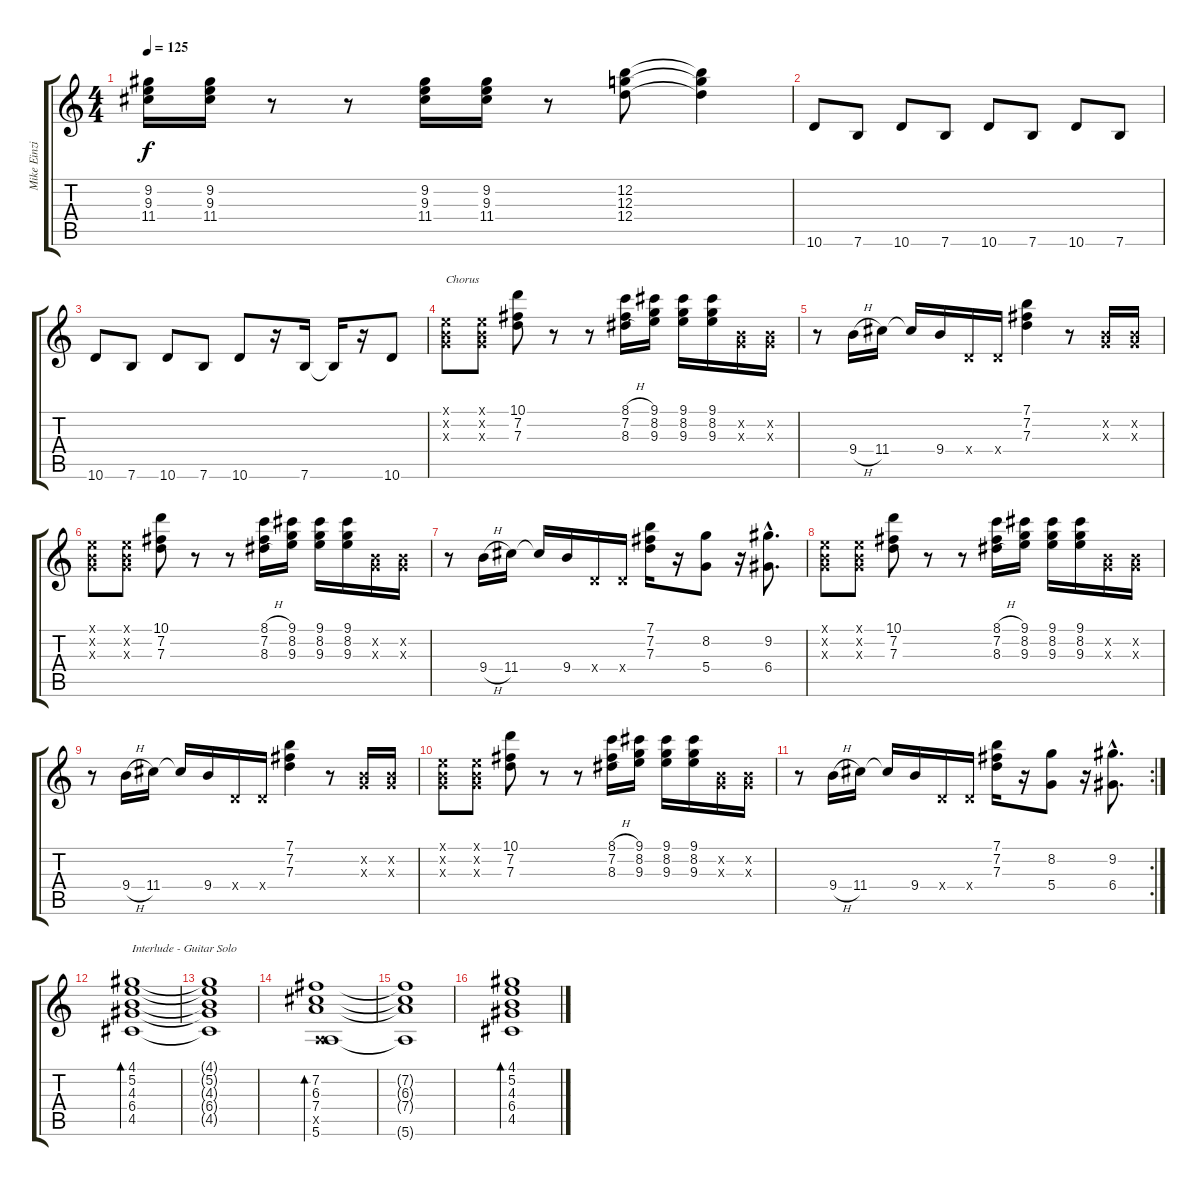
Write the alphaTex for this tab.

\track ("Mike Einziger" "Mike Einzi") {instrument electricguitarclean}
\staff {score tabs}
\tuning (E4 B3 G3 D3 A2 E2) {hide}
\ts (4 4)
\tempo 125
\clef g2
\ks c
(9.2 9.3 11.4).16{dy f} (9.2 9.3 11.4).16 r.8 r.8 (9.2 9.3 11.4).16 (9.2 9.3 11.4).16 r.8 (12.2 12.3 12.4).8 (12.2{t} 12.3{t} 12.4{t}).4 |
10.6.8 7.6.8 10.6.8 7.6.8 10.6.8 7.6.8 10.6.8 7.6.8 |
10.6.8 7.6.8 10.6.8 7.6.8 10.6.8 r.16 7.6.16 7.6{t}.16 r.16 10.6.8 |
(0.1{x} 0.2{x} 0.3{x}).8{txt "Chorus"} (0.1{x} 0.2{x} 0.3{x}).8 (10.1 7.2 7.3).8 r.8 r.8 (8.1{h} 7.2{h} 8.3{h}).16 (9.1 8.2 9.3).16 (9.1 8.2 9.3).16 (9.1 8.2 9.3).16 (0.2{x} 0.3{x}).16 (0.2{x} 0.3{x}).16 |
r.8 9.4{h}.16 11.4.16 11.4{t}.16 9.4.16 0.4{x}.16 0.4{x}.16 (7.1 7.2 7.3).4 r.8 (0.2{x} 0.3{x}).16 (0.2{x} 0.3{x}).16 |
(0.1{x} 0.2{x} 0.3{x}).8 (0.1{x} 0.2{x} 0.3{x}).8 (10.1 7.2 7.3).8 r.8 r.8 (8.1{h} 7.2{h} 8.3{h}).16 (9.1 8.2 9.3).16 (9.1 8.2 9.3).16 (9.1 8.2 9.3).16 (0.2{x} 0.3{x}).16 (0.2{x} 0.3{x}).16 |
r.8 9.4{h}.16 11.4.16 11.4{t}.16 9.4.16 0.4{x}.16 0.4{x}.16 (7.1 7.2 7.3).16 r.16 (8.2 5.4).8 r.16 (9.2{hac} 6.4{hac}).8{d} |
(0.1{x} 0.2{x} 0.3{x}).8 (0.1{x} 0.2{x} 0.3{x}).8 (10.1 7.2 7.3).8 r.8 r.8 (8.1{h} 7.2{h} 8.3{h}).16 (9.1 8.2 9.3).16 (9.1 8.2 9.3).16 (9.1 8.2 9.3).16 (0.2{x} 0.3{x}).16 (0.2{x} 0.3{x}).16 |
r.8 9.4{h}.16 11.4.16 11.4{t}.16 9.4.16 0.4{x}.16 0.4{x}.16 (7.1 7.2 7.3).4 r.8 (0.2{x} 0.3{x}).16 (0.2{x} 0.3{x}).16 |
(0.1{x} 0.2{x} 0.3{x}).8 (0.1{x} 0.2{x} 0.3{x}).8 (10.1 7.2 7.3).8 r.8 r.8 (8.1{h} 7.2{h} 8.3{h}).16 (9.1 8.2 9.3).16 (9.1 8.2 9.3).16 (9.1 8.2 9.3).16 (0.2{x} 0.3{x}).16 (0.2{x} 0.3{x}).16 |
\rc 2
r.8 9.4{h}.16 11.4.16 11.4{t}.16 9.4.16 0.4{x}.16 0.4{x}.16 (7.1 7.2 7.3).16 r.16 (8.2 5.4).8 r.16 (9.2{hac} 6.4{hac}).8{d} |
(4.1 5.2 4.3 6.4 4.5).1{bd 120 txt "Interlude - Guitar Solo"} |
(4.1{t} 5.2{t} 4.3{t} 6.4{t} 4.5{t}).1 |
(7.2 6.3 7.4 0.5{x} 5.6).1{bd 120} |
(7.2{t} 6.3{t} 7.4{t} 5.6{t}).1 |
(4.1 5.2 4.3 6.4 4.5).1{bd 120}
